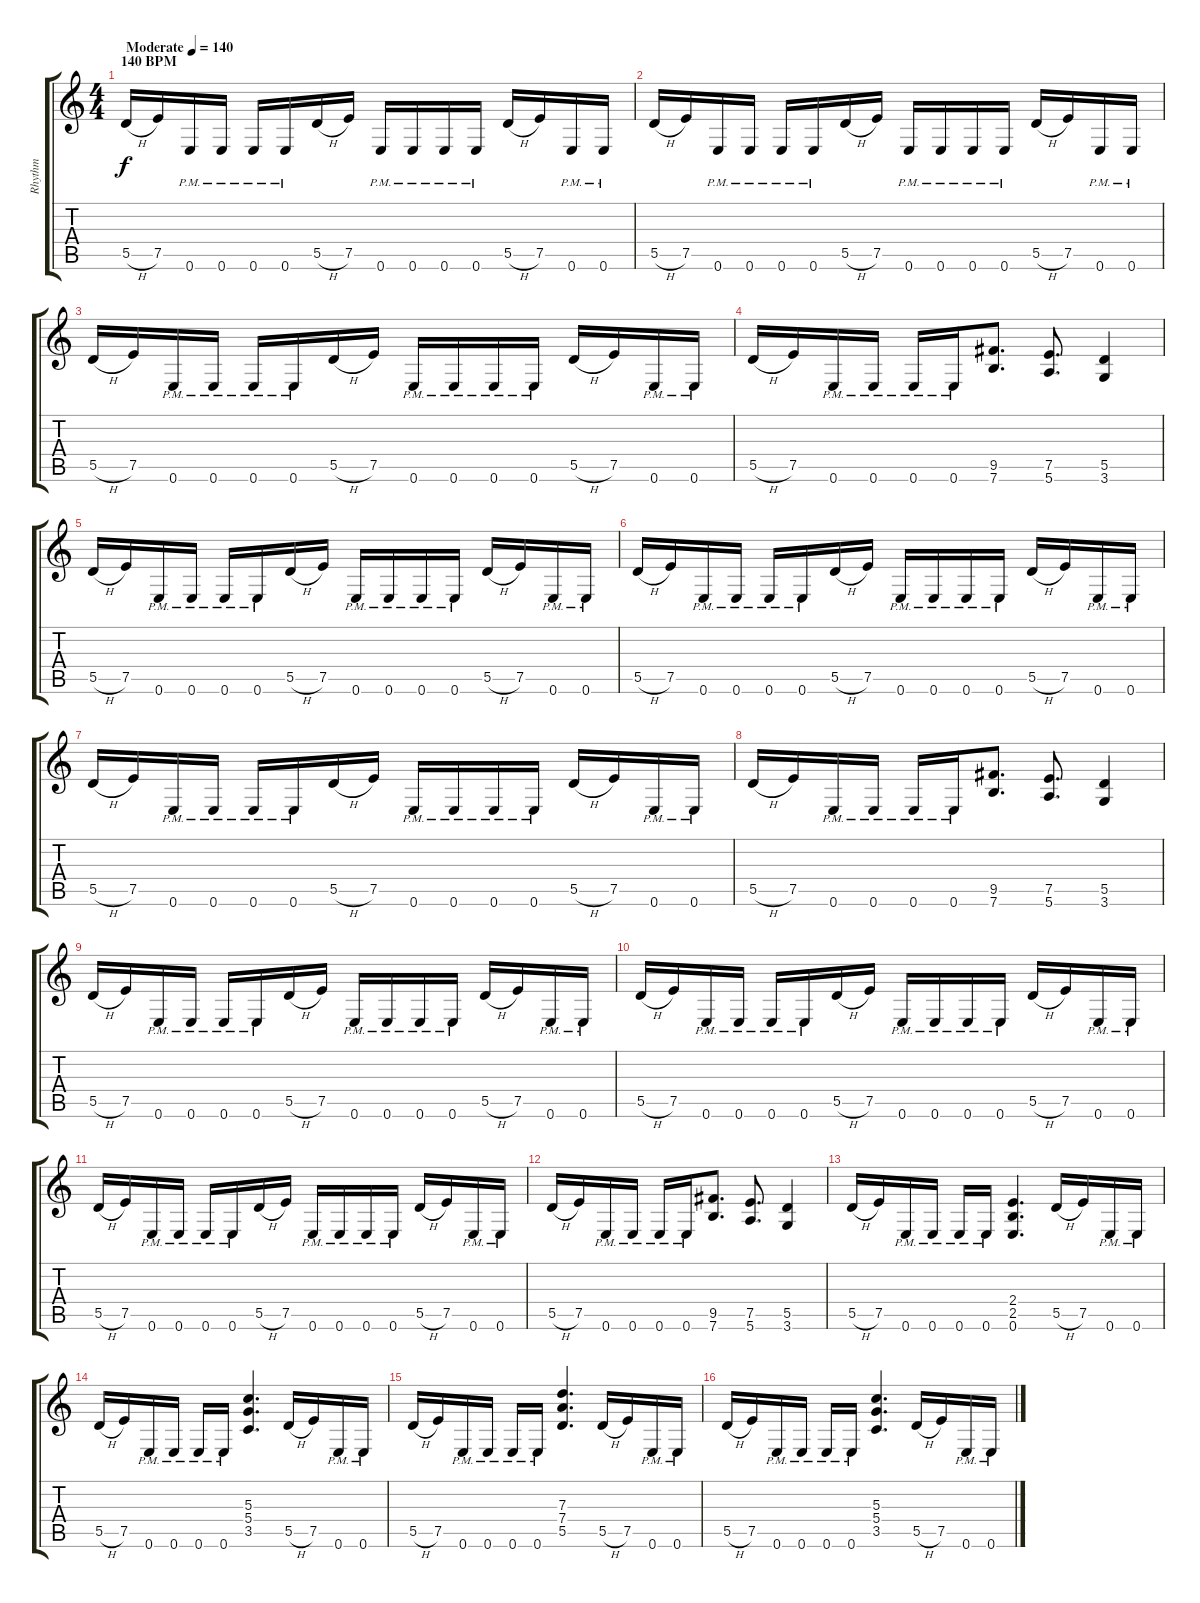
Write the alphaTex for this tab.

\track ("Rhythm" "Rhythm") {instrument distortionguitar}
\staff {score tabs}
\tuning (E4 B3 G3 D3 A2 E2) {hide}
\ts (4 4)
\section ("" "140 BPM")
\tempo (140 "Moderate")
\clef g2
\ks c
5.5{h}.16{dy f instrument distortionguitar} 7.5.16 0.6{pm}.16 0.6{pm}.16 0.6{pm}.16 0.6{pm}.16 5.5{h}.16 7.5.16 0.6{pm}.16 0.6{pm}.16 0.6{pm}.16 0.6{pm}.16 5.5{h}.16 7.5.16 0.6{pm}.16 0.6{pm}.16 |
5.5{h}.16 7.5.16 0.6{pm}.16 0.6{pm}.16 0.6{pm}.16 0.6{pm}.16 5.5{h}.16 7.5.16 0.6{pm}.16 0.6{pm}.16 0.6{pm}.16 0.6{pm}.16 5.5{h}.16 7.5.16 0.6{pm}.16 0.6{pm}.16 |
5.5{h}.16 7.5.16 0.6{pm}.16 0.6{pm}.16 0.6{pm}.16 0.6{pm}.16 5.5{h}.16 7.5.16 0.6{pm}.16 0.6{pm}.16 0.6{pm}.16 0.6{pm}.16 5.5{h}.16 7.5.16 0.6{pm}.16 0.6{pm}.16 |
5.5{h}.16 7.5.16 0.6{pm}.16 0.6{pm}.16 0.6{pm}.16 0.6{pm}.16 (9.5 7.6).8{d} (7.5 5.6).8{d} (5.5 3.6).4 |
5.5{h}.16 7.5.16 0.6{pm}.16 0.6{pm}.16 0.6{pm}.16 0.6{pm}.16 5.5{h}.16 7.5.16 0.6{pm}.16 0.6{pm}.16 0.6{pm}.16 0.6{pm}.16 5.5{h}.16 7.5.16 0.6{pm}.16 0.6{pm}.16 |
5.5{h}.16 7.5.16 0.6{pm}.16 0.6{pm}.16 0.6{pm}.16 0.6{pm}.16 5.5{h}.16 7.5.16 0.6{pm}.16 0.6{pm}.16 0.6{pm}.16 0.6{pm}.16 5.5{h}.16 7.5.16 0.6{pm}.16 0.6{pm}.16 |
5.5{h}.16 7.5.16 0.6{pm}.16 0.6{pm}.16 0.6{pm}.16 0.6{pm}.16 5.5{h}.16 7.5.16 0.6{pm}.16 0.6{pm}.16 0.6{pm}.16 0.6{pm}.16 5.5{h}.16 7.5.16 0.6{pm}.16 0.6{pm}.16 |
5.5{h}.16 7.5.16 0.6{pm}.16 0.6{pm}.16 0.6{pm}.16 0.6{pm}.16 (9.5 7.6).8{d} (7.5 5.6).8{d} (5.5 3.6).4 |
5.5{h}.16 7.5.16 0.6{pm}.16 0.6{pm}.16 0.6{pm}.16 0.6{pm}.16 5.5{h}.16 7.5.16 0.6{pm}.16 0.6{pm}.16 0.6{pm}.16 0.6{pm}.16 5.5{h}.16 7.5.16 0.6{pm}.16 0.6{pm}.16 |
5.5{h}.16 7.5.16 0.6{pm}.16 0.6{pm}.16 0.6{pm}.16 0.6{pm}.16 5.5{h}.16 7.5.16 0.6{pm}.16 0.6{pm}.16 0.6{pm}.16 0.6{pm}.16 5.5{h}.16 7.5.16 0.6{pm}.16 0.6{pm}.16 |
5.5{h}.16 7.5.16 0.6{pm}.16 0.6{pm}.16 0.6{pm}.16 0.6{pm}.16 5.5{h}.16 7.5.16 0.6{pm}.16 0.6{pm}.16 0.6{pm}.16 0.6{pm}.16 5.5{h}.16 7.5.16 0.6{pm}.16 0.6{pm}.16 |
5.5{h}.16 7.5.16 0.6{pm}.16 0.6{pm}.16 0.6{pm}.16 0.6{pm}.16 (9.5 7.6).8{d} (7.5 5.6).8{d} (5.5 3.6).4 |
5.5{h}.16 7.5.16 0.6{pm}.16 0.6{pm}.16 0.6{pm}.16 0.6{pm}.16 (2.4 2.5 0.6).4{d} 5.5{h}.16 7.5.16 0.6{pm}.16 0.6{pm}.16 |
5.5{h}.16 7.5.16 0.6{pm}.16 0.6{pm}.16 0.6{pm}.16 0.6{pm}.16 (5.3 5.4 3.5).4{d} 5.5{h}.16 7.5.16 0.6{pm}.16 0.6{pm}.16 |
5.5{h}.16 7.5.16 0.6{pm}.16 0.6{pm}.16 0.6{pm}.16 0.6{pm}.16 (7.3 7.4 5.5).4{d} 5.5{h}.16 7.5.16 0.6{pm}.16 0.6{pm}.16 |
5.5{h}.16 7.5.16 0.6{pm}.16 0.6{pm}.16 0.6{pm}.16 0.6{pm}.16 (5.3 5.4 3.5).4{d} 5.5{h}.16 7.5.16 0.6{pm}.16 0.6{pm}.16
